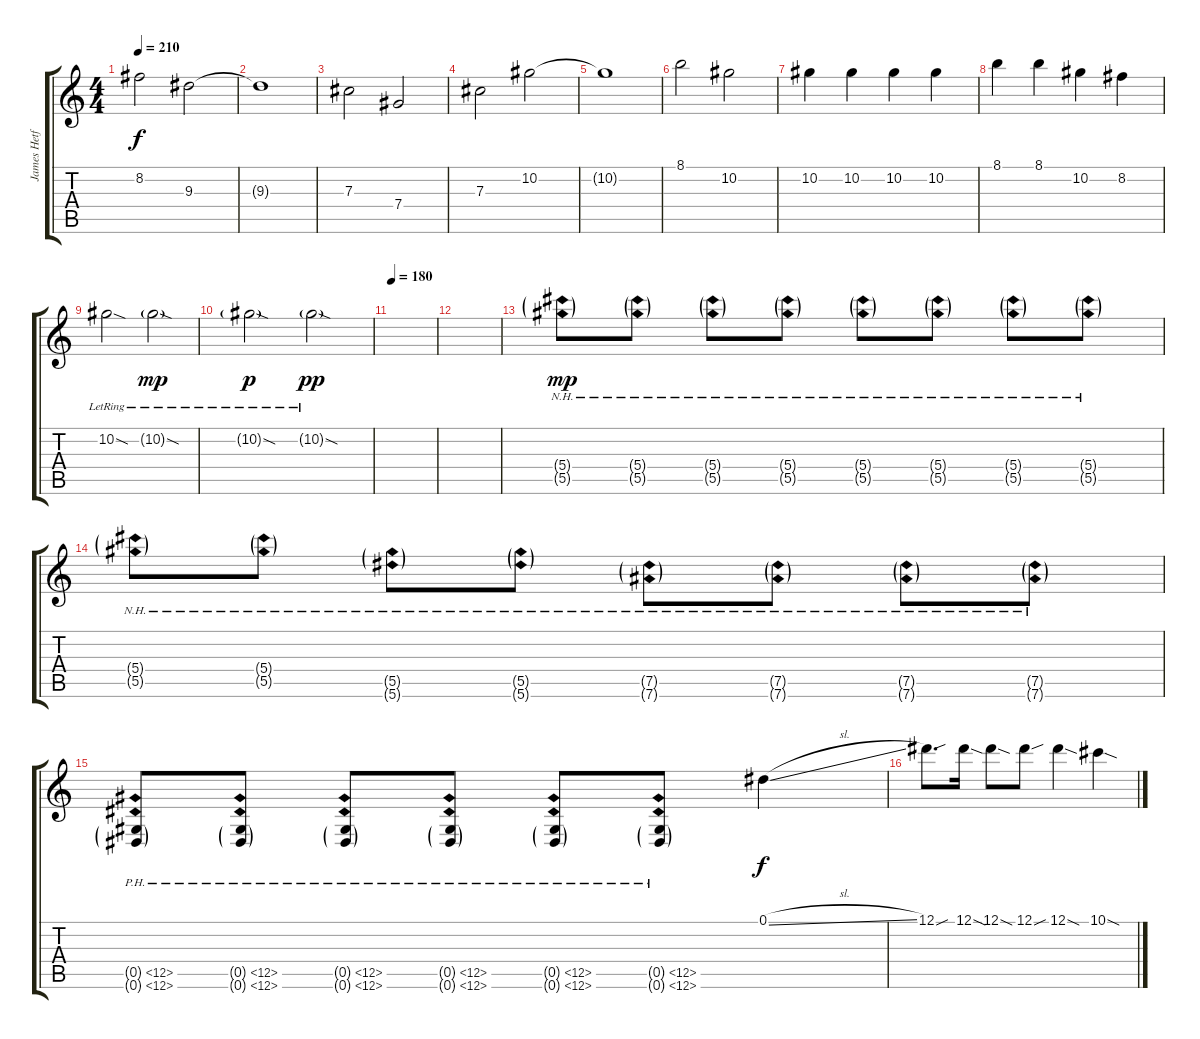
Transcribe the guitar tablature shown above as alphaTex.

\track ("James Hetfield" "James Hetf") {instrument overdrivenguitar}
\staff {score tabs}
\tuning (Eb4 Bb3 Gb3 Db3 Ab2 Eb2) {hide}
\ts (4 4)
\tempo 210
\clef g2
\ks c
8.2.2{dy f} 9.3.2 |
9.3{t}.1 |
7.3.2 7.4.2 |
7.3.2 10.2.2 |
10.2{t}.1 |
8.1.2 10.2.2 |
10.2.4 10.2.4 10.2.4 10.2.4 |
8.1.4 8.1.4 10.2.4 8.2.4 |
10.2{sod lr}.2 10.2{sod g lr}.2{dy mp} |
10.2{sod g lr}.2{dy p} 10.2{sod g lr}.2{dy pp} |
\tempo 180
|
|
(5.4{nh g} 5.5{nh g}).8{dy mp instrument overdrivenguitar} (5.4{nh g} 5.5{nh g}).8 (5.4{nh g} 5.5{nh g}).8 (5.4{nh g} 5.5{nh g}).8 (5.4{nh g} 5.5{nh g}).8 (5.4{nh g} 5.5{nh g}).8 (5.4{nh g} 5.5{nh g}).8 (5.4{nh g} 5.5{nh g}).8 |
(5.4{nh g} 5.5{nh g}).8 (5.4{nh g} 5.5{nh g}).8 (5.5{nh g} 5.6{nh g}).8 (5.5{nh g} 5.6{nh g}).8 (7.5{nh g} 7.6{nh g}).8 (7.5{nh g} 7.6{nh g}).8 (7.5{nh g} 7.6{nh g}).8 (7.5{nh g} 7.6{nh g}).8 |
(0.5{ph 12 g} 0.6{ph 12 g}).8 (0.5{ph 12 g} 0.6{ph 12 g}).8 (0.5{ph 12 g} 0.6{ph 12 g}).8 (0.5{ph 12 g} 0.6{ph 12 g}).8 (0.5{ph 12 g} 0.6{ph 12 g}).8 (0.5{ph 12 g} 0.6{ph 12 g}).8 0.1{sl}.4{dy f} |
12.1{sou}.8{d} 12.1{sod}.16 12.1{sod}.8 12.1{sou}.8 12.1{sod}.4 10.1{sod}.4
